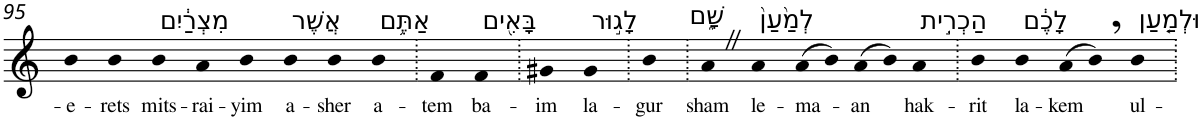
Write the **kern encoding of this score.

**kern	**text
*part1	*part1
*staff1	*staff1
*I"Piano	*
*I'Pno	*
!!LO:PB:g=z
*clefG2	*
*k[]	*
=95	=95
!	!LO:LY:b
4b	-e-
!	!LO:LY:b
4b	-rets
!LO:TX:a:t=מִצְרַ֔יִם	!
!	!LO:LY:b
4b	mits-
!	!LO:LY:b
4a	-rai-
!	!LO:LY:b
4b	-yim
!LO:TX:a:t=אֲשֶׁר	!
!	!LO:LY:b
4b	a-
!	!LO:LY:b
4b	-sher
!LO:TX:a:t=אַתֶּ֥ם	!
!	!LO:LY:b
4b	a-
=96.	=96.
!	!LO:LY:b
4f	-tem
!LO:TX:a:t=בָּאִ֖ים	!
!	!LO:LY:b
4f	ba-
=97.	=97.
!	!LO:LY:b
4g#X	-im
!LO:TX:a:t=לָג֣וּר	!
!	!LO:LY:b
4g#	la-
=98.	=98.
!	!LO:LY:b
4b	-gur
=99.	=99.
!LO:TX:a:t=שָׁ֑ם	!
!	!LO:LY:b
4aZ	sham
!LO:TX:a:t=לְמַ֙עַן֙	!
!	!LO:LY:b
4a	le-
!	!LO:LY:b
(>8a	-ma-
8b)	.
!	!LO:LY:b
(>8a	-an
8b)	.
!LO:TX:a:t=הַכְרִ֣ית	!
!	!LO:LY:b
4a	hak-
=100.	=100.
!	!LO:LY:b
4b	-rit
!LO:TX:a:t=לָכֶ֔ם	!
!	!LO:LY:b
4b	la-
!	!LO:LY:b
(>8a	-kem
8b,)	.
!LO:TX:a:t=וּלְמַ֤עַן	!
!	!LO:LY:b
4b	ul-
=.	=.
*-	*-
